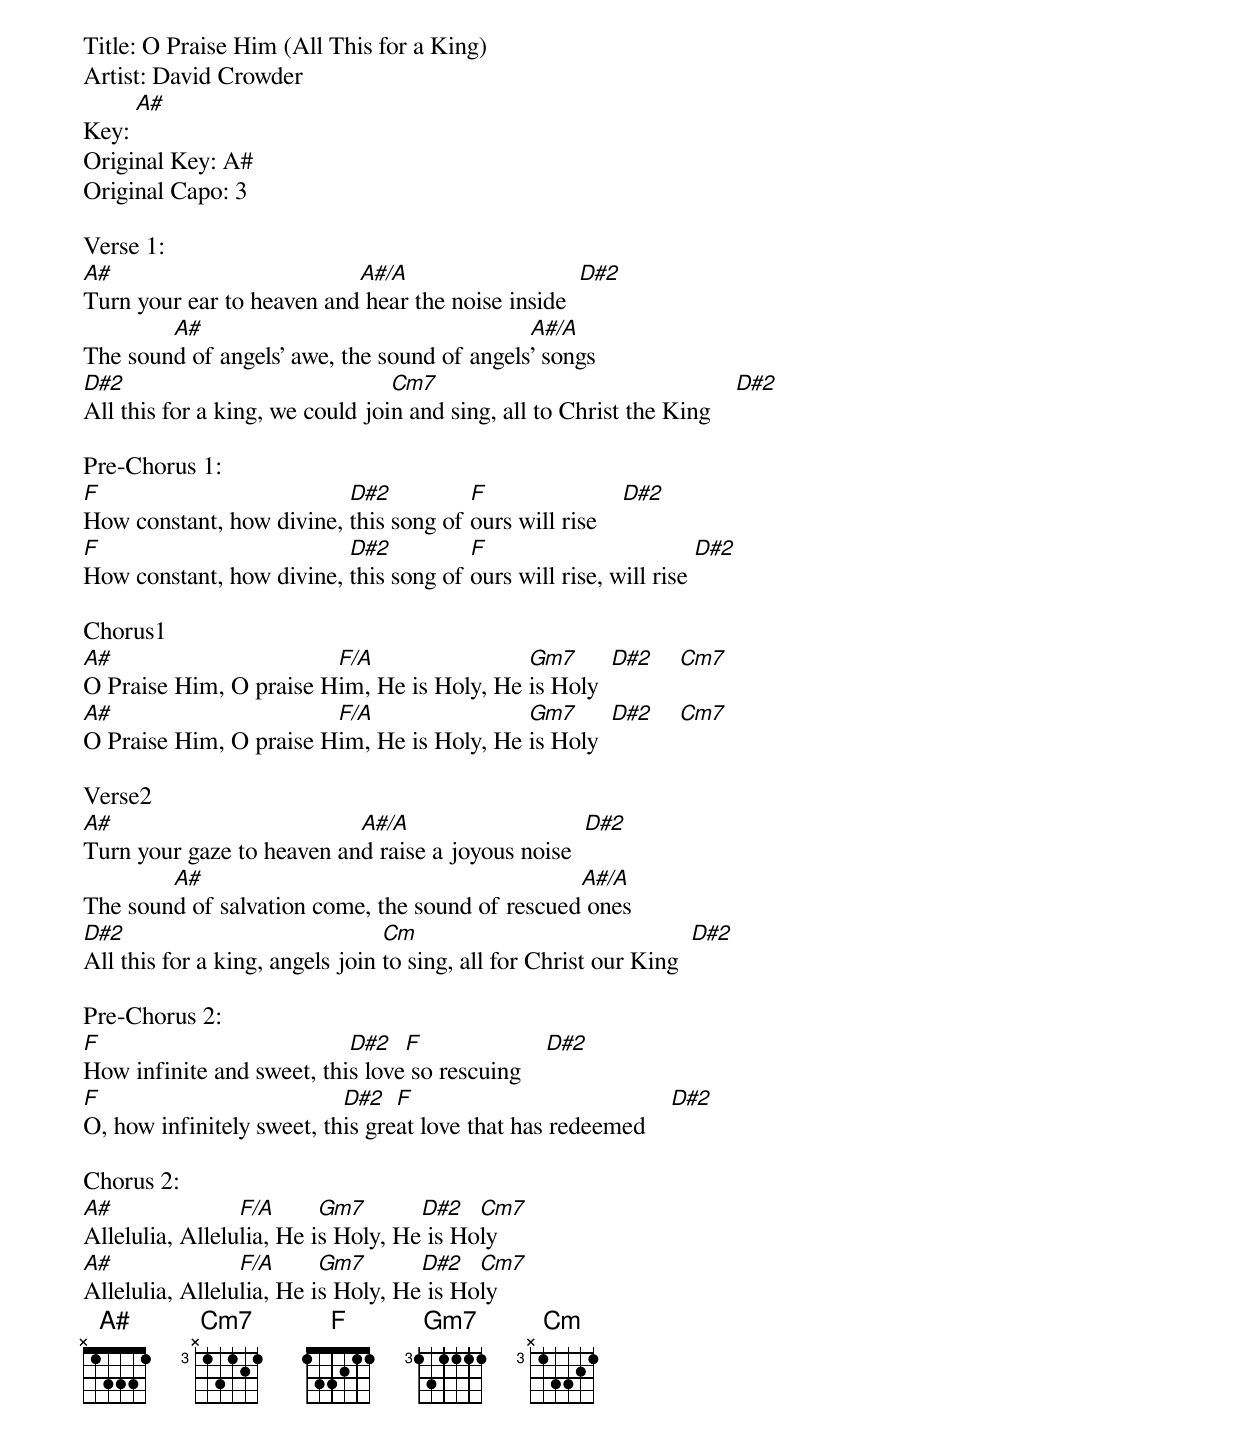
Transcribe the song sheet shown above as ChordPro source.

Title: O Praise Him (All This for a King)
Artist: David Crowder
Key: [A#]
Original Key: A#
Original Capo: 3

Verse 1:
[A#]Turn your ear to heaven and[A#/A] hear the noise inside  [D#2]
The soun[A#]d of angels' awe, the sound of angels[A#/A]' songs
[D#2]All this for a king, we could joi[Cm7]n and sing, all to Christ the King    [D#2]

Pre-Chorus 1:
[F]How constant, how divine, [D#2]this song of [F]ours will rise    [D#2]
[F]How constant, how divine, [D#2]this song of [F]ours will rise, will rise [D#2]

Chorus1
[A#]O Praise Him, O praise H[F/A]im, He is Holy, He [Gm7]is Holy  [D#2]    [Cm7]
[A#]O Praise Him, O praise H[F/A]im, He is Holy, He [Gm7]is Holy  [D#2]    [Cm7]

Verse2
[A#]Turn your gaze to heaven an[A#/A]d raise a joyous noise  [D#2]
The soun[A#]d of salvation come, the sound of rescued[A#/A] ones
[D#2]All this for a king, angels join [Cm]to sing, all for Christ our King  [D#2]

Pre-Chorus 2:
[F]How infinite and sweet, thi[D#2]s love[F] so rescuing    [D#2]
[F]O, how infinitely sweet, th[D#2]is gre[F]at love that has redeemed    [D#2]

Chorus 2:
[A#]Allelulia, Allelu[F/A]lia, He i[Gm7]s Holy, He[D#2] is Ho[Cm7]ly
[A#]Allelulia, Allelu[F/A]lia, He i[Gm7]s Holy, He[D#2] is Ho[Cm7]ly
